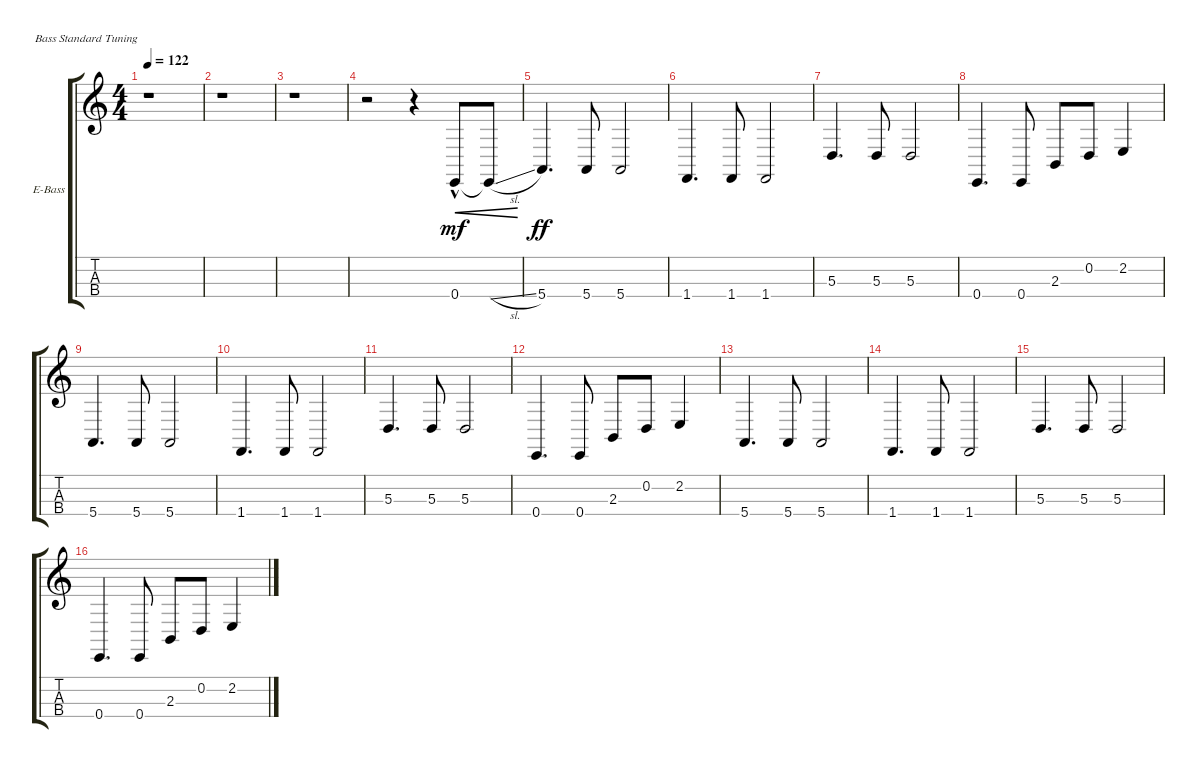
\defaultSystemsLayout 4
\bracketExtendMode groupsimilarinstruments
\firstSystemTrackNameOrientation horizontal
\otherSystemsTrackNameOrientation horizontal
\track ("Bass" "E-Bass") {solo instrument electricbassfinger}
\staff {score tabs}
\tuning (G2 D2 A1 E1)
\ts (4 4)
\tempo 122
\clef g2
\scale
0.487395
\ks c
r.1{dy mf instrument electricbassfinger} |
\scale
0.256303 r.1 |
\scale
0.256303 r.1 |
\scale
0.333333 r.2 r.4 0.4{hac}.8{cre} 0.4{sl t}.8{cre} |
\scale
0.333333 5.4.4{d dy ff} 5.4.8 5.4.2 |
\scale
0.333333 1.4.4{d} 1.4.8 1.4.2 |
5.3.4{d} 5.3.8 5.3.2 |
0.4.4{d} 0.4.8 2.3.8 0.2.8 2.2.4 |
5.4.4{d} 5.4.8 5.4.2 |
1.4.4{d} 1.4.8 1.4.2 |
5.3.4{d} 5.3.8 5.3.2 |
0.4.4{d} 0.4.8 2.3.8 0.2.8 2.2.4 |
5.4.4{d} 5.4.8 5.4.2 |
1.4.4{d} 1.4.8 1.4.2 |
5.3.4{d} 5.3.8 5.3.2 |
0.4.4{d} 0.4.8 2.3.8 0.2.8 2.2.4
